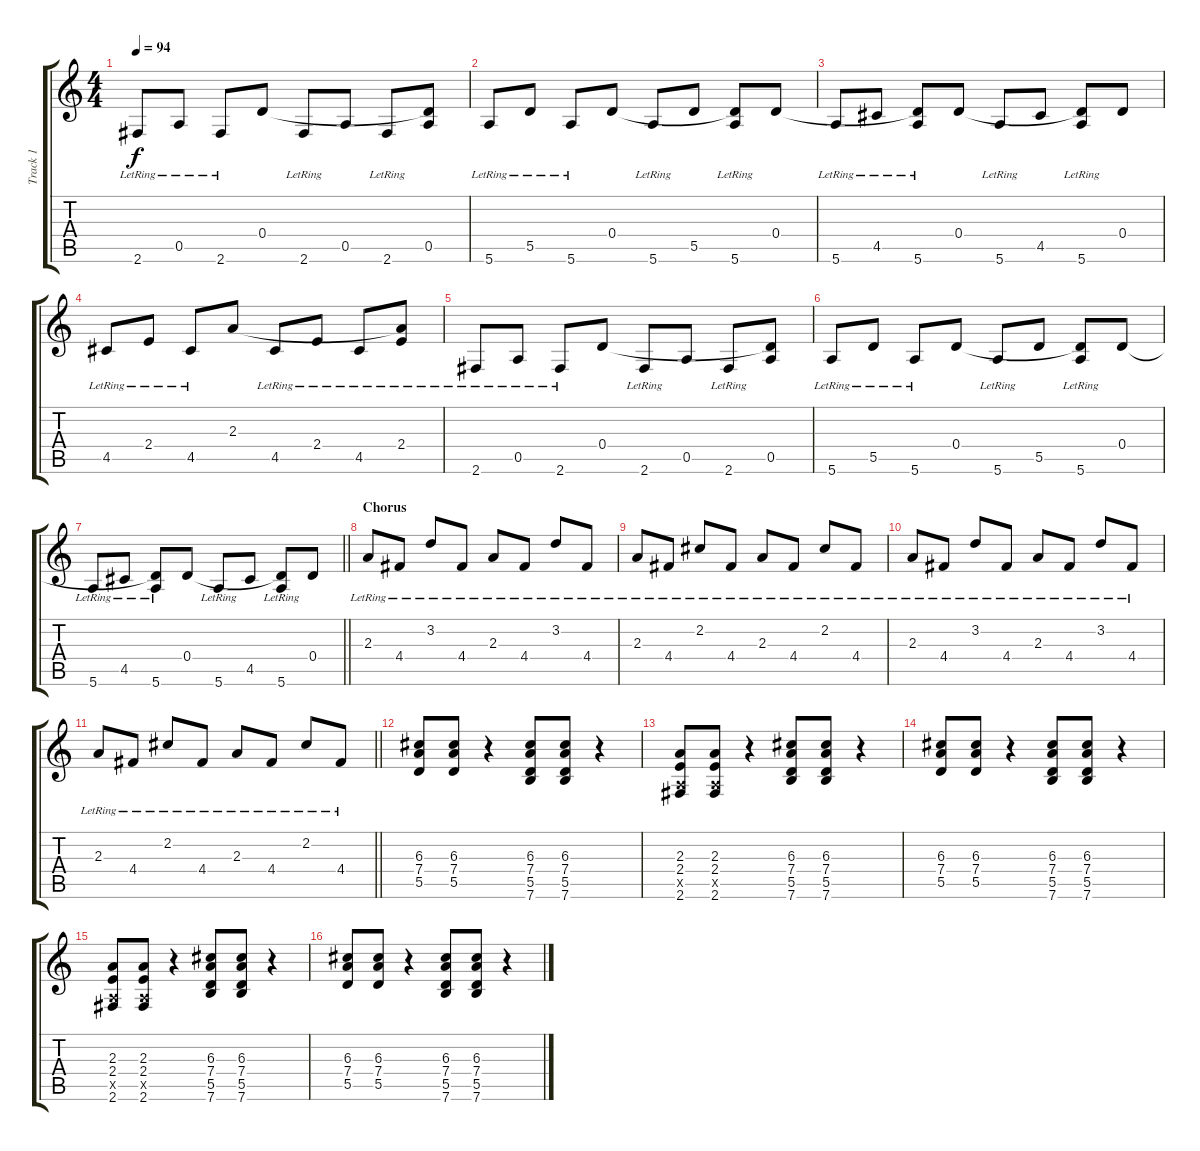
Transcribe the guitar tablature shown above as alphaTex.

\track ("Track 1" "Track 1") {instrument electricguitarjazz}
\staff {score tabs}
\tuning (E4 B3 G3 D3 A2 E2) {hide}
\ts (4 4)
\tempo 94
\clef g2
\ks c
2.6{lr}.8{dy f} 0.5{lr}.8 2.6{lr}.8 0.4.8 2.6{lr}.8 0.5.8 2.6{lr}.8 (0.4{t} 0.5).8 |
5.6{lr}.8 5.5{lr}.8 5.6{lr}.8 0.4.8 5.6{lr}.8 5.5.8 (0.4{t} 5.6{lr}).8 0.4.8 |
5.6{lr}.8 4.5{lr}.8 (0.4{t} 5.6{lr}).8 0.4.8 5.6{lr}.8 4.5.8 (0.4{t} 5.6{lr}).8 0.4.8 |
4.5{lr}.8 2.4{lr}.8 4.5{lr}.8 2.3.8 4.5{lr}.8 2.4{lr}.8 4.5{lr}.8 (2.3{t} 2.4{lr}).8 |
2.6{lr}.8 0.5{lr}.8 2.6{lr}.8 0.4.8 2.6{lr}.8 0.5.8 2.6{lr}.8 (0.4{t} 0.5).8 |
5.6{lr}.8 5.5{lr}.8 5.6{lr}.8 0.4.8 5.6{lr}.8 5.5.8 (0.4{t} 5.6{lr}).8 0.4.8 |
\barLineRight lightlight
5.6{lr}.8 4.5{lr}.8 (0.4{t} 5.6{lr}).8 0.4.8 5.6{lr}.8 4.5.8 (0.4{t} 5.6{lr}).8 0.4.8 |
\section ("" "Chorus")
2.3{lr}.8{volume 11 instrument overdrivenguitar} 4.4{lr}.8 3.2{lr}.8 4.4{lr}.8 2.3{lr}.8 4.4{lr}.8 3.2{lr}.8 4.4{lr}.8 |
2.3{lr}.8 4.4{lr}.8 2.2{lr}.8 4.4{lr}.8 2.3{lr}.8 4.4{lr}.8 2.2{lr}.8 4.4{lr}.8 |
2.3{lr}.8 4.4{lr}.8 3.2{lr}.8 4.4{lr}.8 2.3{lr}.8 4.4{lr}.8 3.2{lr}.8 4.4{lr}.8 |
\barLineRight lightlight
2.3{lr}.8 4.4{lr}.8 2.2{lr}.8 4.4{lr}.8 2.3{lr}.8 4.4{lr}.8 2.2{lr}.8 4.4{lr}.8 |
(6.3 7.4 5.5).8{volume 11 instrument electricguitarjazz} (6.3 7.4 5.5).8 r.4 (6.3 7.4 5.5 7.6).8 (6.3 7.4 5.5 7.6).8 r.4 |
(2.3 2.4 0.5{x} 2.6).8 (2.3 2.4 0.5{x} 2.6).8 r.4 (6.3 7.4 5.5 7.6).8 (6.3 7.4 5.5 7.6).8 r.4 |
(6.3 7.4 5.5).8 (6.3 7.4 5.5).8 r.4 (6.3 7.4 5.5 7.6).8 (6.3 7.4 5.5 7.6).8 r.4 |
(2.3 2.4 0.5{x} 2.6).8 (2.3 2.4 0.5{x} 2.6).8 r.4 (6.3 7.4 5.5 7.6).8 (6.3 7.4 5.5 7.6).8 r.4 |
(6.3 7.4 5.5).8{volume 11 instrument electricguitarjazz} (6.3 7.4 5.5).8 r.4 (6.3 7.4 5.5 7.6).8 (6.3 7.4 5.5 7.6).8 r.4
